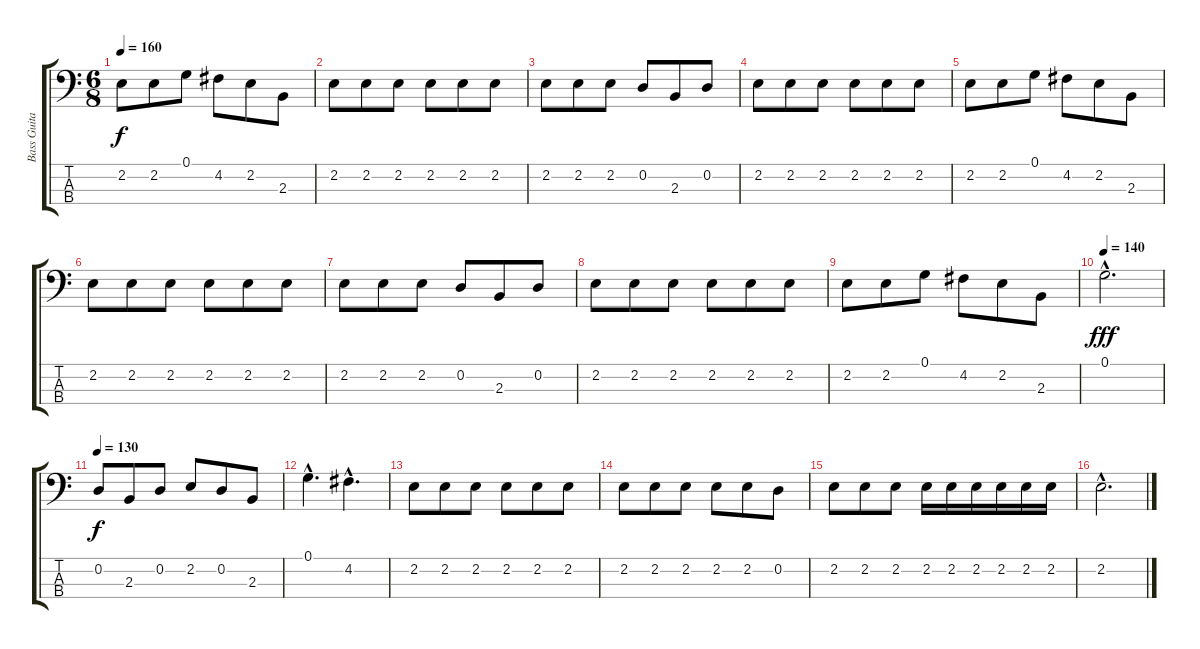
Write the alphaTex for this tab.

\track ("Bass Guitar" "Bass Guita") {instrument electricbassfinger}
\staff {score tabs}
\tuning (G2 D2 A1 E1) {hide}
\ts (6 8)
\tempo 160
\clef f4
\ks c
2.2.8{dy f} 2.2.8 0.1.8 4.2.8 2.2.8 2.3.8 |
2.2.8 2.2.8 2.2.8 2.2.8 2.2.8 2.2.8 |
2.2.8 2.2.8 2.2.8 0.2.8 2.3.8 0.2.8 |
2.2.8 2.2.8 2.2.8 2.2.8 2.2.8 2.2.8 |
2.2.8 2.2.8 0.1.8 4.2.8 2.2.8 2.3.8 |
2.2.8 2.2.8 2.2.8 2.2.8 2.2.8 2.2.8 |
2.2.8 2.2.8 2.2.8 0.2.8 2.3.8 0.2.8 |
2.2.8 2.2.8 2.2.8 2.2.8 2.2.8 2.2.8 |
2.2.8 2.2.8 0.1.8 4.2.8 2.2.8 2.3.8 |
\tempo 140
0.1{hac}.2{d dy fff} |
\tempo 130
0.2.8{dy f} 2.3.8 0.2.8 2.2.8 0.2.8 2.3.8 |
0.1{hac}.4{d} 4.2{hac}.4{d} |
2.2.8 2.2.8 2.2.8 2.2.8 2.2.8 2.2.8 |
2.2.8 2.2.8 2.2.8 2.2.8 2.2.8 0.2.8 |
2.2.8 2.2.8 2.2.8 2.2.16 2.2.16 2.2.16 2.2.16 2.2.16 2.2.16 |
2.2{hac}.2{d}
